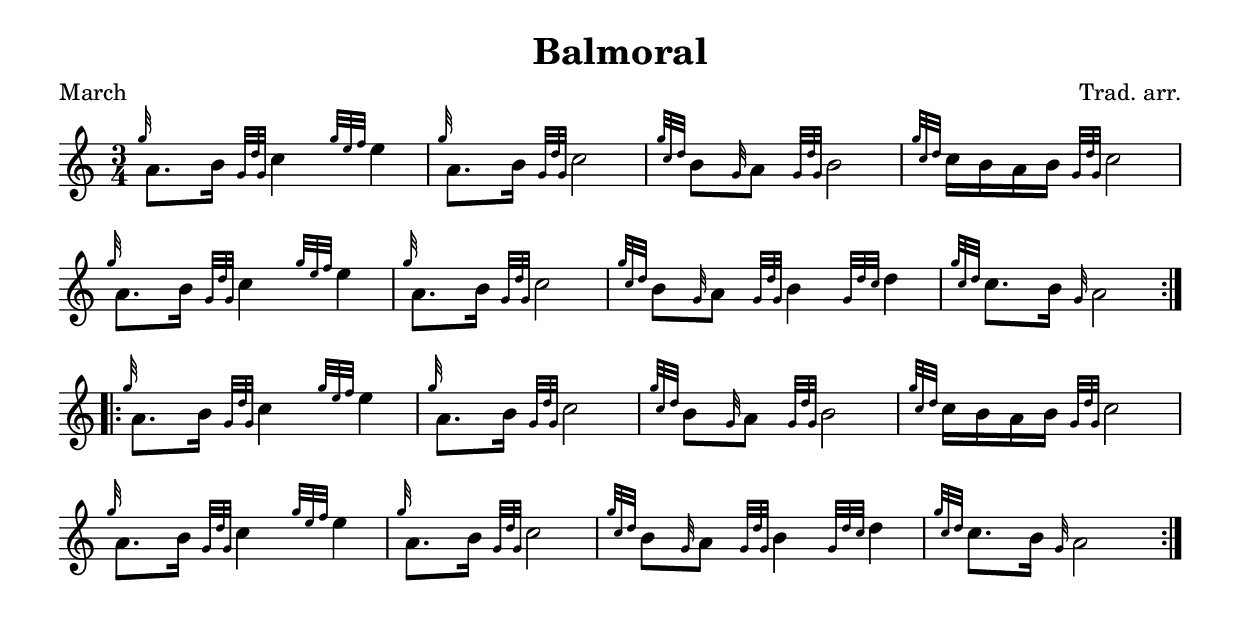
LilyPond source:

\version "2.18.2"

\include "bagpipe.ly"

\header {
	title = "Balmoral"
	meter = "March"
	arranger = "Trad. arr."
}

\score {
	{
		\hideKeySignature
		\time 3/4

		\repeat volta 2 {
			\grg a8. b16 \grip c4 \dble e \grg a8. b16 \grip c2
			\dblc b8 \grG a \grip b2 \dblc c16 b a b \grip c2

			\grg a8. b16 \grip c4 \dble e \grg a8. b16 \grip c2
			\dblc b8 \grG a \grip b4 \thrwd d \dblc c8. b16 \grG a2
		}

		\break

		\repeat volta 2 {
			\grg a8. b16 \grip c4 \dble e \grg a8. b16 \grip c2
			\dblc b8 \grG a \grip b2 \dblc c16 b a b \grip c2

			\grg a8. b16 \grip c4 \dble e \grg a8. b16 \grip c2
			\dblc b8 \grG a \grip b4 \thrwd d \dblc c8. b16 \grG a2
		}
	}

	\layout {
		indent = 0.0\cm
		\context { \Score \remove "Bar_number_engraver" }
	}
	
	\midi {}
}

